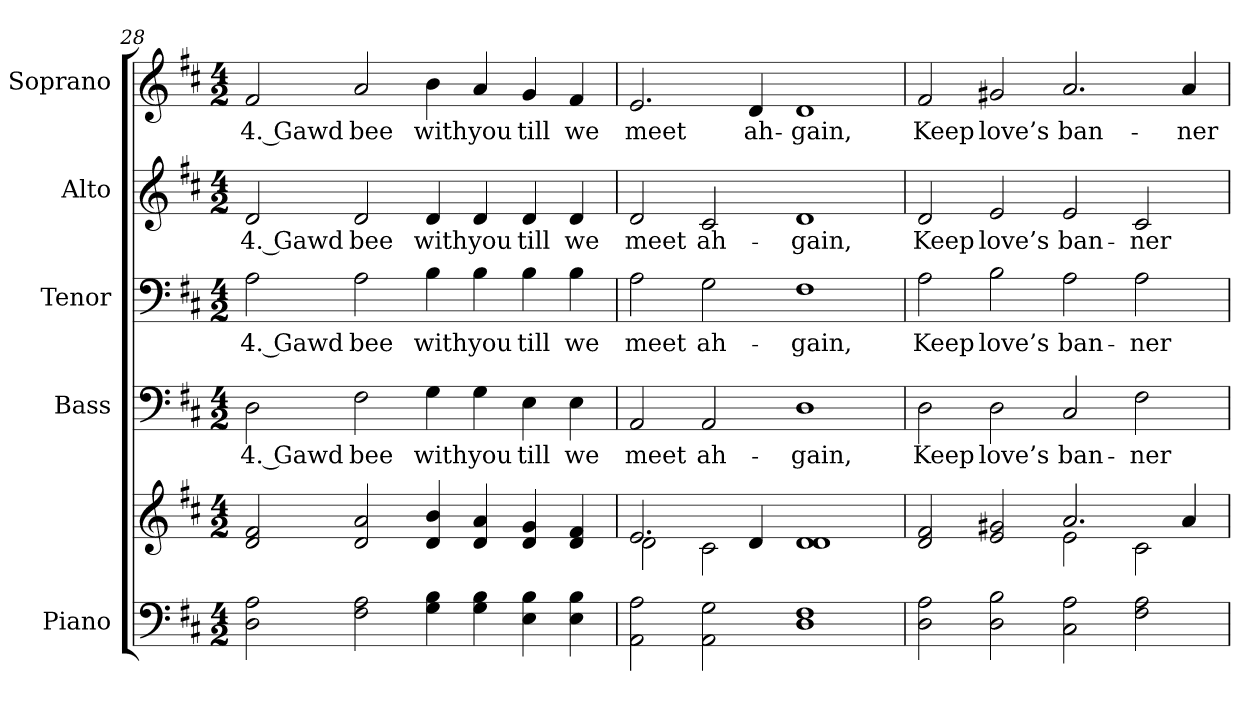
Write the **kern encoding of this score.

**kern	**kern	**kern	**text	**kern	**text	**kern	**text	**kern	**text
*part5	*part5	*part4	*part4	*part3	*part3	*part2	*part2	*part1	*part1
*staff6	*staff5	*staff4	*staff4	*staff3	*staff3	*staff2	*staff2	*staff1	*staff1
*I"Piano	*	*I"Bass	*	*I"Tenor	*	*I"Alto	*	*I"Soprano	*
*I'Pno.	*	*I'B.	*	*I'T.	*	*I'A.	*	*I'S.	*
*clefF4	*clefG2	*clefF4	*	*clefF4	*	*clefG2	*	*clefG2	*
*k[f#c#]	*k[f#c#]	*k[f#c#]	*	*k[f#c#]	*	*k[f#c#]	*	*k[f#c#]	*
*D:	*D:	*D:	*	*D:	*	*D:	*	*D:	*
*M4/2	*M4/2	*M4/2	*	*M4/2	*	*M4/2	*	*M4/2	*
=28	=28	=28	=28	=28	=28	=28	=28	=28	=28
!	!	!	!LO:LY:b:color=#000000	!	!	!	!	!	!
!	!	!	!	!	!LO:LY:b:color=#000000	!	!	!	!
!	!	!	!	!	!	!	!LO:LY:b:color=#000000	!	!
!	!	!	!	!	!	!	!	!	!LO:LY:b:color=#000000
2Di\ 2Ai	2di/ 2f#i	2Di\	4. Gawd	2Ai\	4. Gawd	2di/	4. Gawd	2f#i/	4. Gawd
!	!	!	!LO:LY:b:color=#000000	!	!	!	!	!	!
!	!	!	!	!	!LO:LY:b:color=#000000	!	!	!	!
!	!	!	!	!	!	!	!LO:LY:b:color=#000000	!	!
!	!	!	!	!	!	!	!	!	!LO:LY:b:color=#000000
2F#i\ 2Ai	2di/ 2ai	2F#i\	bee	2Ai\	bee	2di/	bee	2ai/	bee
!	!	!	!LO:LY:b:color=#000000	!	!	!	!	!	!
!	!	!	!	!	!LO:LY:b:color=#000000	!	!	!	!
!	!	!	!	!	!	!	!LO:LY:b:color=#000000	!	!
!	!	!	!	!	!	!	!	!	!LO:LY:b:color=#000000
4Gi\ 4Bi	4di/ 4bi	4Gi\	with	4Bi\	with	4di/	with	4bi\	with
!	!	!	!LO:LY:b:color=#000000	!	!	!	!	!	!
!	!	!	!	!	!LO:LY:b:color=#000000	!	!	!	!
!	!	!	!	!	!	!	!LO:LY:b:color=#000000	!	!
!	!	!	!	!	!	!	!	!	!LO:LY:b:color=#000000
4Gi\ 4Bi	4di/ 4ai	4Gi\	you	4Bi\	you	4di/	you	4ai/	you
!	!	!	!LO:LY:b:color=#000000	!	!	!	!	!	!
!	!	!	!	!	!LO:LY:b:color=#000000	!	!	!	!
!	!	!	!	!	!	!	!LO:LY:b:color=#000000	!	!
!	!	!	!	!	!	!	!	!	!LO:LY:b:color=#000000
4Ei\ 4Bi	4di/ 4gi	4Ei\	till	4Bi\	till	4di/	till	4gi/	till
!	!	!	!LO:LY:b:color=#000000	!	!	!	!	!	!
!	!	!	!	!	!LO:LY:b:color=#000000	!	!	!	!
!	!	!	!	!	!	!	!LO:LY:b:color=#000000	!	!
!	!	!	!	!	!	!	!	!	!LO:LY:b:color=#000000
4Ei\ 4Bi	4di/ 4f#i	4Ei\	we	4Bi\	we	4di/	we	4f#i/	we
!!LO:PB:g=z
=29	=29	=29	=29	=29	=29	=29	=29	=29	=29
*	*^	*	*	*	*	*	*	*	*
!	!	!	!	!LO:LY:b:color=#000000	!	!	!	!	!	!
!	!	!	!	!	!	!LO:LY:b:color=#000000	!	!	!	!
!	!	!	!	!	!	!	!	!LO:LY:b:color=#000000	!	!
!	!	!	!	!	!	!	!	!	!	!LO:LY:b:color=#000000
2AAi\ 2Ai	2.ei/	2di\	2AAi/	meet	2Ai\	meet	2di/	meet	2.ei/	meet
!	!	!	!	!LO:LY:b:color=#000000	!	!	!	!	!	!
!	!	!	!	!	!	!LO:LY:b:color=#000000	!	!	!	!
!	!	!	!	!	!	!	!	!LO:LY:b:color=#000000	!	!
2AAi\ 2Gi	.	2c#i\	2AAi/	ah-	2Gi\	ah-	2c#i/	ah-	.	.
!	!	!	!	!	!	!	!	!	!	!LO:LY:b:color=#000000
.	4di/	.	.	.	.	.	.	.	4di/	ah-
!	!	!	!	!LO:LY:b:color=#000000	!	!	!	!	!	!
!	!	!	!	!	!	!LO:LY:b:color=#000000	!	!	!	!
!	!	!	!	!	!	!	!	!LO:LY:b:color=#000000	!	!
!	!	!	!	!	!	!	!	!	!	!LO:LY:b:color=#000000
1Di 1F#i	1di 1di	1ryy	1Di	-gain,	1F#i	-gain,	1di	-gain,	1di	-gain,
=30	=30	=30	=30	=30	=30	=30	=30	=30	=30	=30
!	!	!	!	!LO:LY:b:color=#000000	!	!	!	!	!	!
!	!	!	!	!	!	!LO:LY:b:color=#000000	!	!	!	!
!	!	!	!	!	!	!	!	!LO:LY:b:color=#000000	!	!
!	!	!	!	!	!	!	!	!	!	!LO:LY:b:color=#000000
2Di\ 2Ai	2di/ 2f#i	1ryy	2Di\	Keep	2Ai\	Keep	2di/	Keep	2f#i/	Keep
!	!	!	!	!LO:LY:b:color=#000000	!	!	!	!	!	!
!	!	!	!	!	!	!LO:LY:b:color=#000000	!	!	!	!
!	!	!	!	!	!	!	!	!LO:LY:b:color=#000000	!	!
!	!	!	!	!	!	!	!	!	!	!LO:LY:b:color=#000000
2Di\ 2Bi	2ei/ 2g#Xi	.	2Di\	love’s	2Bi\	love’s	2ei/	love’s	2g#Xi/	love’s
!	!	!	!	!LO:LY:b:color=#000000	!	!	!	!	!	!
!	!	!	!	!	!	!LO:LY:b:color=#000000	!	!	!	!
!	!	!	!	!	!	!	!	!LO:LY:b:color=#000000	!	!
!	!	!	!	!	!	!	!	!	!	!LO:LY:b:color=#000000
2C#i\ 2Ai	2.ai/	2ei\	2C#i/	ban-	2Ai\	ban-	2ei/	ban-	2.ai/	ban-
!	!	!	!	!LO:LY:b:color=#000000	!	!	!	!	!	!
!	!	!	!	!	!	!LO:LY:b:color=#000000	!	!	!	!
!	!	!	!	!	!	!	!	!LO:LY:b:color=#000000	!	!
2F#i\ 2Ai	.	2c#i\	2F#i\	-ner	2Ai\	-ner	2c#i/	-ner	.	.
!	!	!	!	!	!	!	!	!	!	!LO:LY:b:color=#000000
.	4ai/	.	.	.	.	.	.	.	4ai/	-ner
*	*v	*v	*	*	*	*	*	*	*	*
=	=	=	=	=	=	=	=	=	=
*-	*-	*-	*-	*-	*-	*-	*-	*-	*-
